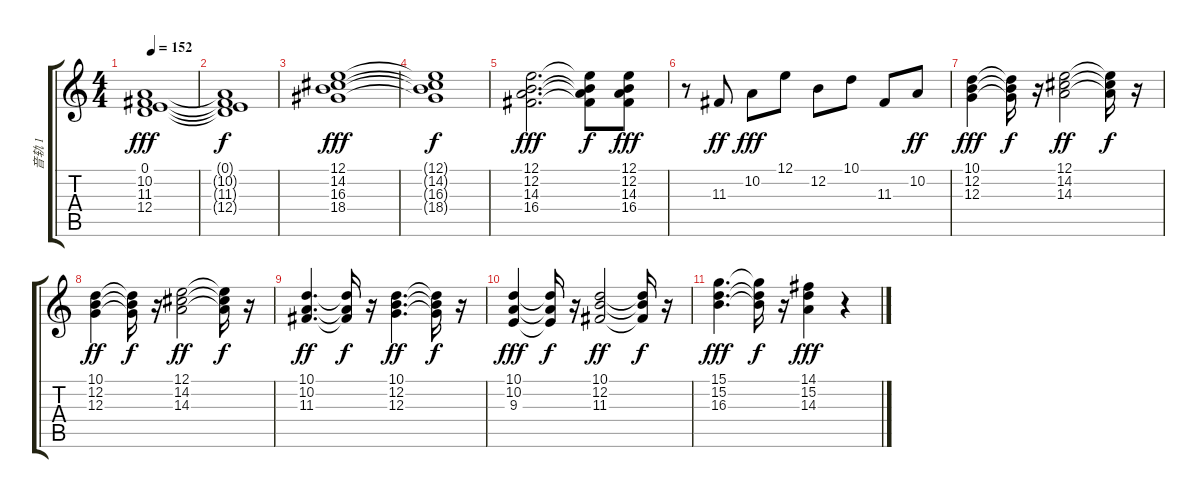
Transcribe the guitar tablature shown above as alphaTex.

\track ("音轨 1" "音轨 1") {instrument brasssection}
\staff {score tabs}
\tuning (E4 B3 G3 D3 A2 E2) {hide}
\ts (4 4)
\tempo 152
\clef g2
\ks c
(0.1 10.2 11.3 12.4).1{dy fff volume 7} |
(0.1{t} 10.2{t} 11.3{t} 12.4{t}).1{dy f} |
(12.1 14.2 16.3 18.4).1{dy fff volume 7} |
(12.1{t} 14.2{t} 16.3{t} 18.4{t}).1{dy f} |
(12.1 12.2 14.3 16.4).2{d dy fff volume 7} (12.1{t} 12.2{t} 14.3{t} 16.4{t}).8{dy f} (12.1 12.2 14.3 16.4).8{dy fff volume 7} |
r.8 11.3.8{dy ff} 10.2.8{dy fff} 12.1.8 12.2.8 10.1.8 11.3.8 10.2.8{dy ff} |
(10.1 12.2 12.3).4{dy fff volume 11} (10.1{t} 12.2{t} 12.3{t}).16{dy f} r.16 (12.1 14.2 14.3).2{dy ff volume 11} (12.1{t} 14.2{t} 14.3{t}).16{dy f} r.16 |
(10.1 12.2 12.3).4{dy ff volume 11} (10.1{t} 12.2{t} 12.3{t}).16{dy f} r.16 (12.1 14.2 14.3).2{dy ff volume 11} (12.1{t} 14.2{t} 14.3{t}).16{dy f} r.16 |
(10.1 10.2 11.3).4{d dy ff volume 11} (10.1{t} 10.2{t} 11.3{t}).16{dy f} r.16 (10.1 12.2 12.3).4{d dy ff volume 11} (10.1{t} 12.2{t} 12.3{t}).16{dy f} r.16 |
(10.1 10.2 9.3).4{dy fff volume 11} (10.1{t} 10.2{t} 9.3{t}).16{dy f} r.16 (10.1 12.2 11.3).2{dy ff volume 11} (10.1{t} 12.2{t} 11.3{t}).16{dy f} r.16 |
(15.1 15.2 16.3).4{d dy fff volume 11} (15.1{t} 15.2{t} 16.3{t}).16{dy f} r.16 (14.1 15.2 14.3).4{dy fff volume 11} r.4
